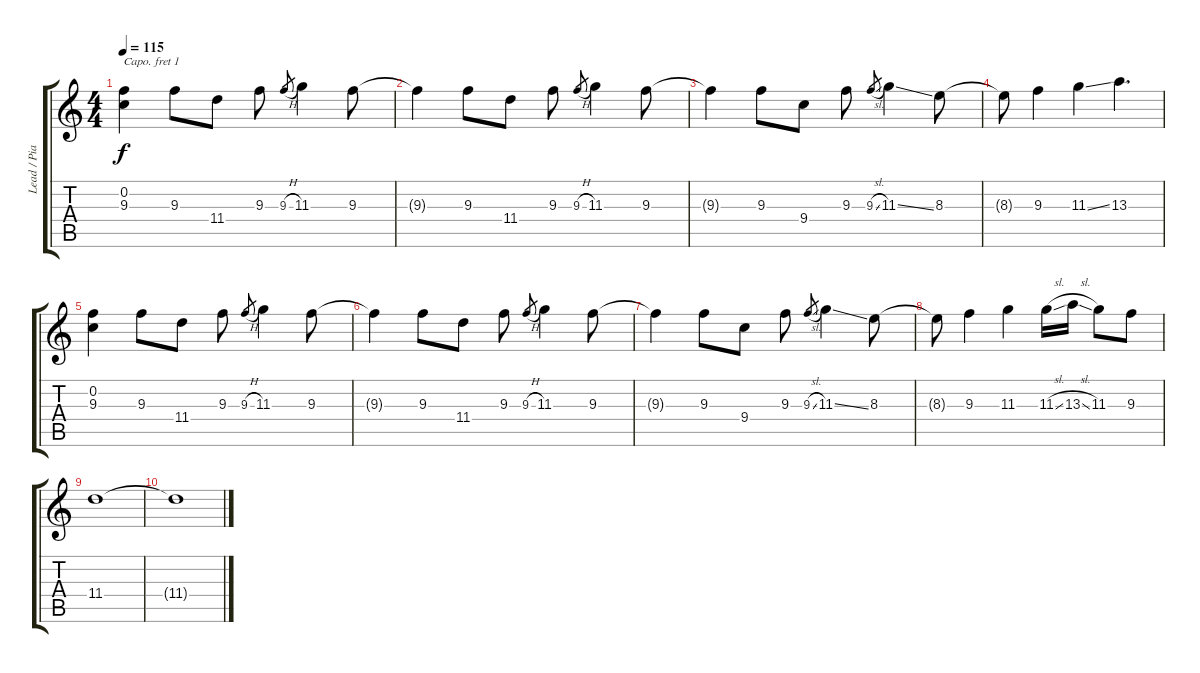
\track ("Lead / Piano" "Lead / Pia") {instrument overdrivenguitar}
\staff {score tabs}
\capo 1
\tuning (E4 B3 G3 D3 A2 E2) {hide}
\ts (4 4)
\tempo 115
\clef g2
\ks c
(0.2 9.3).4{dy f volume 12} 9.3.8 11.4.8 9.3.8 9.3{h}.8{gr} 11.3.4 9.3.8 |
9.3{t}.4 9.3.8 11.4.8 9.3.8 9.3{h}.8{gr} 11.3.4 9.3.8 |
9.3{t}.4 9.3.8 9.4.8 9.3.8 9.3{sl}.8{gr} 11.3{ss}.4 8.3.8 |
8.3{t}.8 9.3.4 11.3{ss}.4 13.3.4{d} |
(0.2 9.3).4 9.3.8 11.4.8 9.3.8 9.3{h}.8{gr} 11.3.4 9.3.8 |
9.3{t}.4 9.3.8 11.4.8 9.3.8 9.3{h}.8{gr} 11.3.4 9.3.8 |
9.3{t}.4 9.3.8 9.4.8 9.3.8 9.3{sl}.8{gr} 11.3{ss}.4 8.3.8 |
8.3{t}.8 9.3.4 11.3.4 11.3{sl}.16 13.3{sl}.16 11.3.8 9.3.8 |
11.4.1{volume 0} |
11.4{t}.1
